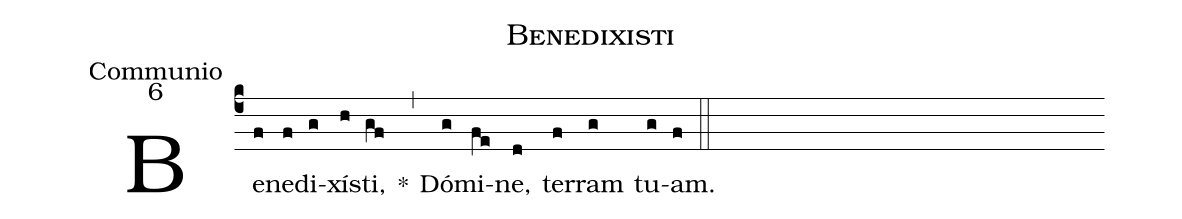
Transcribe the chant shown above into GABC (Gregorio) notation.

name:Benedixisti;
office-part:Communio;
mode:6;
%%
(c4) Be(f)ne(f)di(g)xís(h)ti,(gf) *(,) Dó(g)mi(fe)ne,(d) ter(f)ram(g) tu(g)am.(f) (::)
